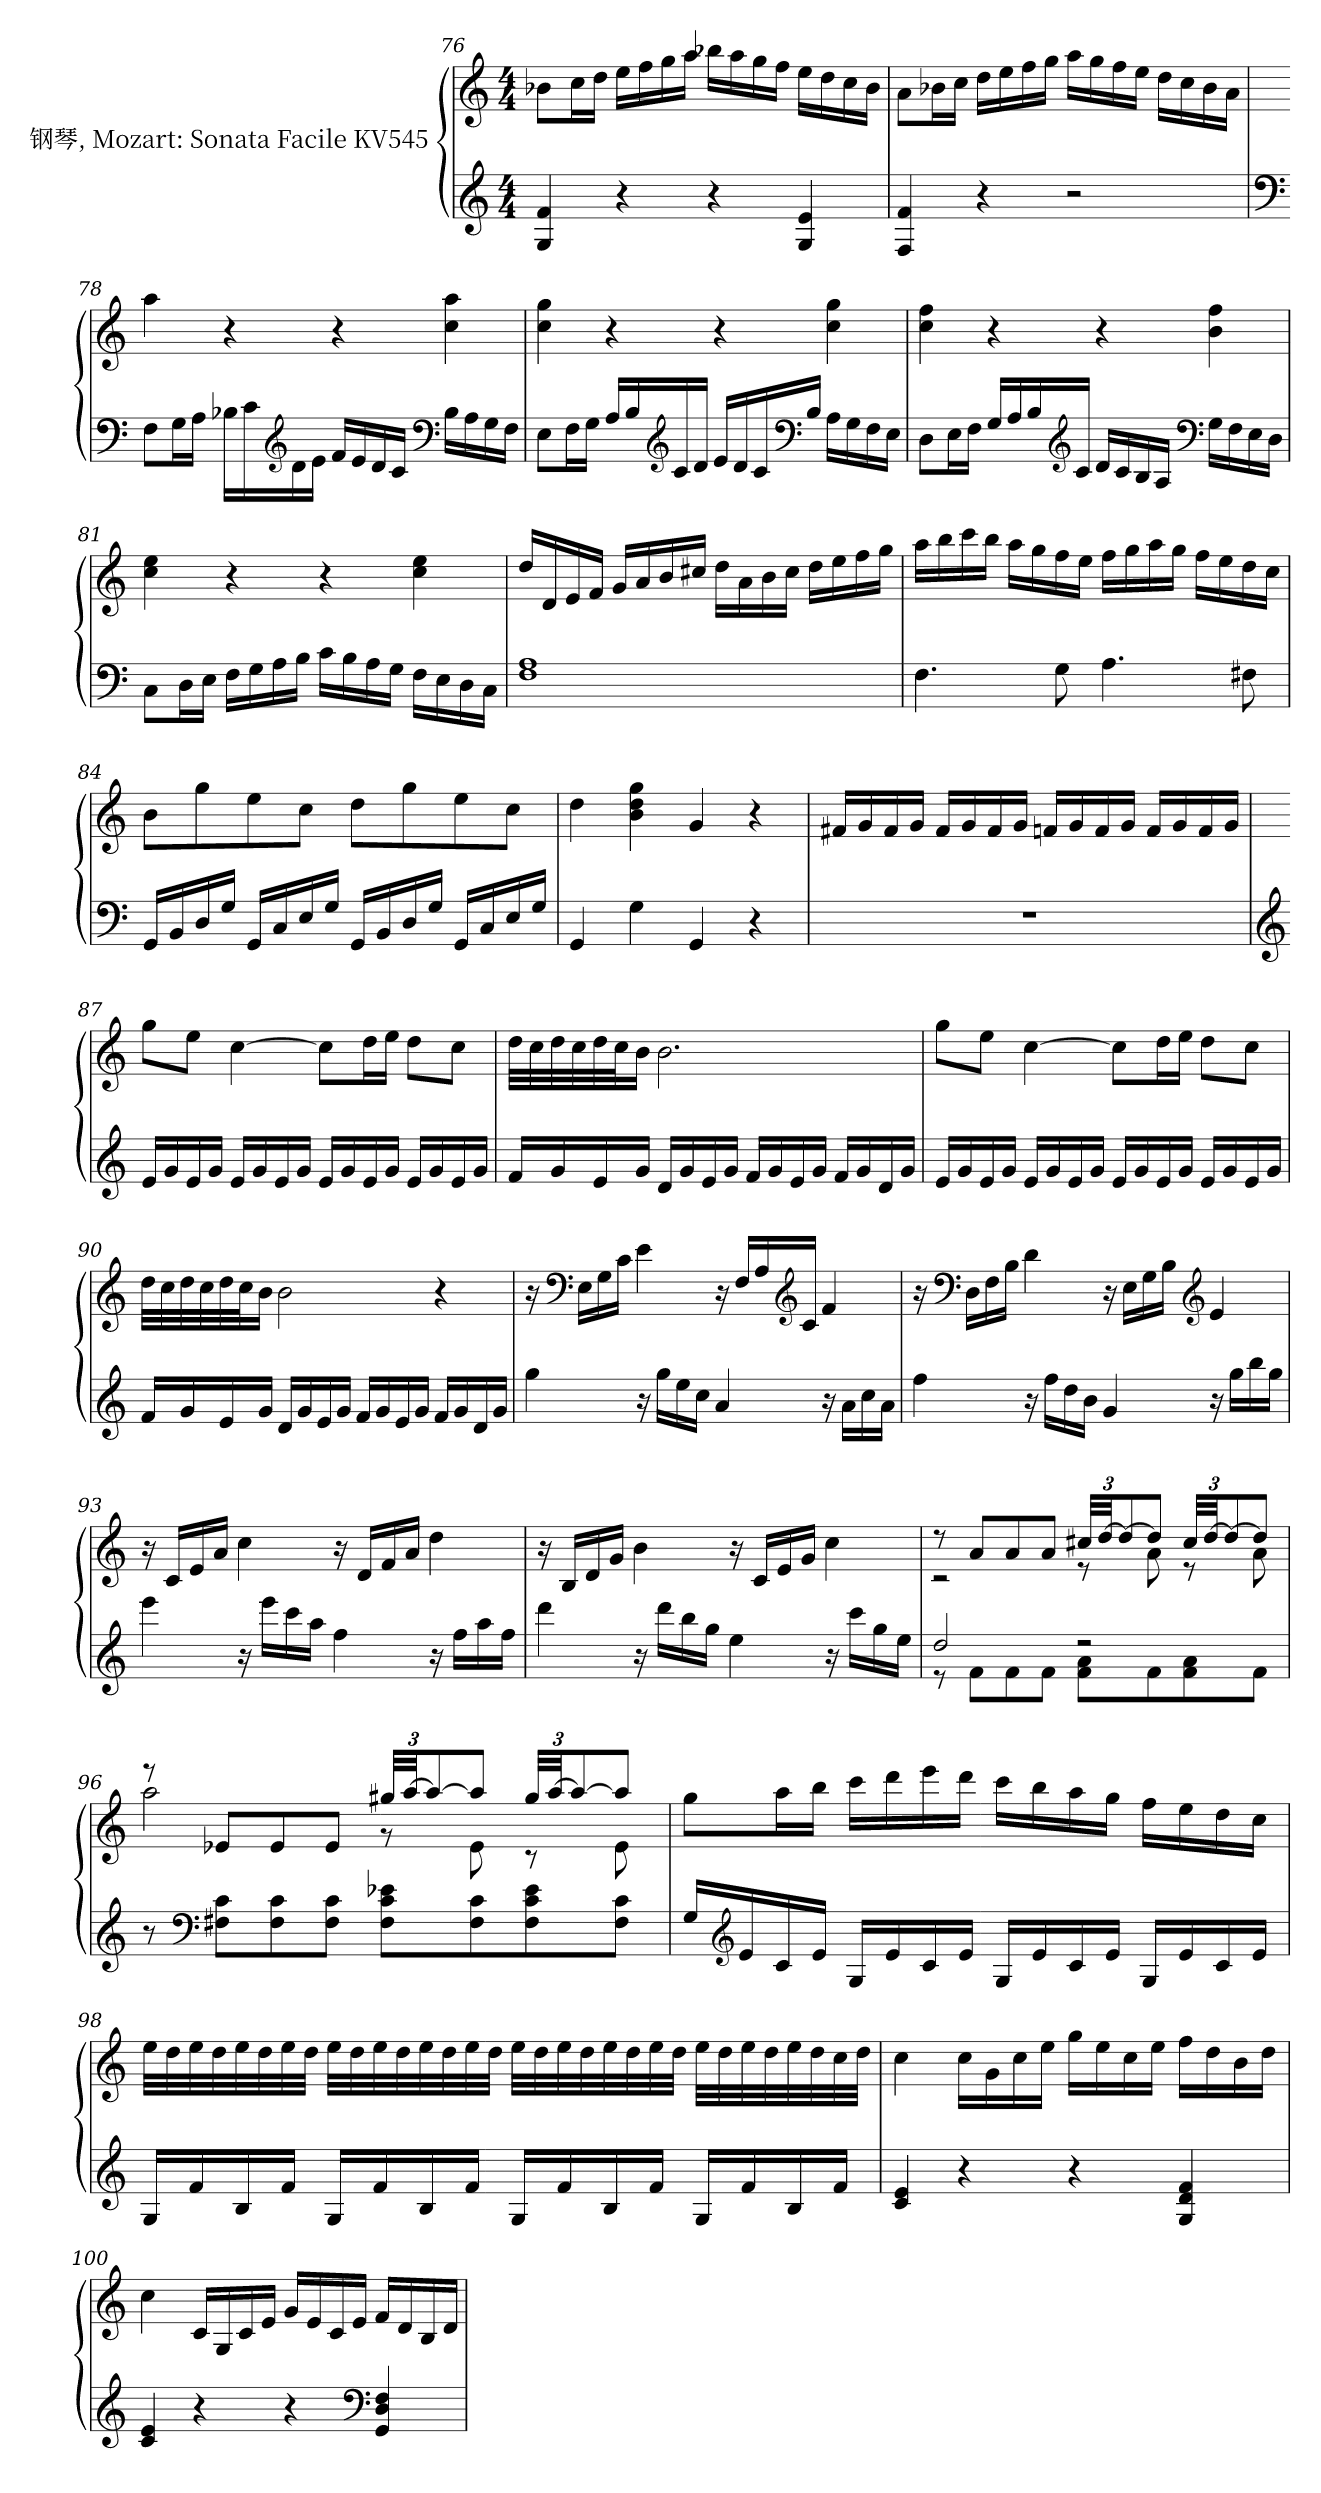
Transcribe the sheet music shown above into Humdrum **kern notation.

**kern	**kern
*part1	*part1
*staff2	*staff1
*I"钢琴, Mozart: Sonata Facile KV545	*
*clefG2	*clefG2
*k[]	*k[]
*M4/4	*M4/4
=76	=76
4G/ 4f/	8b-X\L
.	16cc\L
.	16dd\JJ
4r	16ee\LL
.	16ff\
.	16gg\
.	16aa\JJ
4r	16bb-X\LL
.	16aa\
.	16gg\
.	16ff\JJ
4G/ 4e/	16ee\LL
.	16dd\
.	16cc\
.	16b-\JJ
!!LO:LB:g=z
=77	=77
4F/ 4f/	8a\L
.	16b-X\L
.	16cc\JJ
4r	16dd\LL
.	16ee\
.	16ff\
.	16gg\JJ
2r	16aa\LL
.	16gg\
.	16ff\
.	16ee\JJ
.	16dd\LL
.	16cc\
.	16b-\
.	16a\JJ
=78	=78
*clefF4	*
8F\L	4aa\
16G\L	.
16A\JJ	.
16B-X\LL	4r
16c\	.
*clefG2	*
16d\	.
16e\JJ	.
16f/LL	4r
16e/	.
16d/	.
16c/JJ	.
*clefF4	*
16B-\LL	4cc\ 4aa\
16A\	.
16G\	.
16F\JJ	.
!!LO:LB:g=z
=79	=79
8E\L	4cc\ 4gg\
16F\L	.
16G\JJ	.
16A/LL	4r
16B/	.
*clefG2	*
16c/	.
16d/JJ	.
16e/LL	4r
16d/	.
16c/	.
*clefF4	*
16B/JJ	.
16A\LL	4cc\ 4gg\
16G\	.
16F\	.
16E\JJ	.
=80	=80
8D\L	4cc\ 4ff\
16E\L	.
16F\JJ	.
16G/LL	4r
16A/	.
16B/	.
*clefG2	*
16c/JJ	.
16d/LL	4r
16c/	.
16B/	.
16A/JJ	.
*clefF4	*
16G\LL	4b\ 4ff\
16F\	.
16E\	.
16D\JJ	.
!!LO:LB:g=z
=81	=81
8C\L	4cc\ 4ee\
16D\L	.
16E\JJ	.
16F\LL	4r
16G\	.
16A\	.
16B\JJ	.
16c\LL	4r
16B\	.
16A\	.
16G\JJ	.
16F\LL	4cc\ 4ee\
16E\	.
16D\	.
16C\JJ	.
=82	=82
1F 1A	16dd/LL
.	16d/
.	16e/
.	16f/JJ
.	16g/LL
.	16a/
.	16b/
.	16cc#X/JJ
.	16dd\LL
.	16a\
.	16b\
.	16cc#\JJ
.	16dd\LL
.	16ee\
.	16ff\
.	16gg\JJ
!!LO:PB:g=z
=83	=83
4.F\	16aa\LL
.	16bb\
.	16ccc\
.	16bb\JJ
.	16aa\LL
.	16gg\
8G\	16ff\
.	16ee\JJ
4.A\	16ff\LL
.	16gg\
.	16aa\
.	16gg\JJ
.	16ff\LL
.	16ee\
8F#X\	16dd\
.	16cc\JJ
=84	=84
16GG/LL	8b\L
16BB/	.
16D/	8gg\
16G/JJ	.
16GG/LL	8ee\
16C/	.
16E/	8cc\J
16G/JJ	.
16GG/LL	8dd\L
16BB/	.
16D/	8gg\
16G/JJ	.
16GG/LL	8ee\
16C/	.
16E/	8cc\J
16G/JJ	.
=85	=85
4GG/	4dd\
4G\	4b\ 4dd\ 4gg\
4GG/	4g/
4r	4r
!!LO:LB:g=z
=86	=86
1r	16f#X/LL
.	16g/
.	16f#/
.	16g/JJ
.	16f#/LL
.	16g/
.	16f#/
.	16g/JJ
.	16fn/LL
.	16g/
.	16f/
.	16g/JJ
.	16f/LL
.	16g/
.	16f/
.	16g/JJ
=87	=87
*clefG2	*
16e/LL	8gg\L
16g/	.
16e/	8ee\J
16g/JJ	.
16e/LL	[4cc\
16g/	.
16e/	.
16g/JJ	.
16e/LL	8cc\L]
16g/	.
16e/	16dd\L
16g/JJ	16ee\JJ
16e/LL	8dd\L
16g/	.
16e/	8cc\J
16g/JJ	.
!!LO:LB:g=z
=88	=88
16f/LL	32dd\LLL
.	32cc\
16g/	32dd\
.	32cc\
16e/	32dd\
.	32cc\J
16g/JJ	16b\JJ
16d/LL	2.b\
16g/	.
16e/	.
16g/JJ	.
16f/LL	.
16g/	.
16e/	.
16g/JJ	.
16f/LL	.
16g/	.
16d/	.
16g/JJ	.
=89	=89
16e/LL	8gg\L
16g/	.
16e/	8ee\J
16g/JJ	.
16e/LL	[4cc\
16g/	.
16e/	.
16g/JJ	.
16e/LL	8cc\L]
16g/	.
16e/	16dd\L
16g/JJ	16ee\JJ
16e/LL	8dd\L
16g/	.
16e/	8cc\J
16g/JJ	.
!!LO:LB:g=z
=90	=90
16f/LL	32dd\LLL
.	32cc\
16g/	32dd\
.	32cc\
16e/	32dd\
.	32cc\J
16g/JJ	16b\JJ
16d/LL	2b\
16g/	.
16e/	.
16g/JJ	.
16f/LL	.
16g/	.
16e/	.
16g/JJ	.
16f/LL	4r
16g/	.
16d/	.
16g/JJ	.
=91	=91
4gg\	16r
*	*clefF4
.	16E\LL
.	16G\
.	16c\JJ
16r	4e\
16gg\LL	.
16ee\	.
16cc\JJ	.
4a/	16r
.	16F/LL
.	16A/
*	*clefG2
.	16c/JJ
16r	4f/
16a\LL	.
16cc\	.
16a\JJ	.
!!LO:LB:g=z
=92	=92
4ff\	16r
*	*clefF4
.	16D\LL
.	16F\
.	16B\JJ
16r	4d\
16ff\LL	.
16dd\	.
16b\JJ	.
4g/	16r
.	16E\LL
.	16G\
.	16B\JJ
*	*clefG2
16r	4e/
16gg\LL	.
16bb\	.
16gg\JJ	.
=93	=93
4eee\	16r
.	16c/LL
.	16e/
.	16a/JJ
16r	4cc\
16eee\LL	.
16ccc\	.
16aa\JJ	.
4ff\	16r
.	16d/LL
.	16f/
.	16a/JJ
16r	4dd\
16ff\LL	.
16aa\	.
16ff\JJ	.
!!LO:LB:g=z
=94	=94
4ddd\	16r
.	16B/LL
.	16d/
.	16g/JJ
16r	4b\
16ddd\LL	.
16bb\	.
16gg\JJ	.
4ee\	16r
.	16c/LL
.	16e/
.	16g/JJ
16r	4cc\
16ccc\LL	.
16gg\	.
16ee\JJ	.
=95	=95
*^	*^
2dd/	8r	8r	2r
.	8f\L	8a/L	.
.	8f\	8a/	.
.	8f\J	8a/J	.
*	*	*Xbrackettup	*
2r	8f\ 8a\L	48cc#X/LLL	8r
.	.	[48dd/JJ	.
.	.	12dd/_	.
.	8f\	8dd/J]	8a\
.	8f\ 8a\	48cc#/LLL	8r
.	.	[48dd/JJ	.
.	.	12dd/_	.
.	8f\J	8dd/J]	8a\
*v	*v	*	*
!!LO:PB:g=z	!!
=96	=96	=96
8r	8r	2aa\
*clefF4	*	*
8F#X\ 8c\L	8e-X/L	.
8F#\ 8c\	8e-/	.
8F#\ 8c\J	8e-/J	.
8F#\ 8c\ 8e-X\L	48gg#X/LLL	8r
.	[48aa/JJ	.
.	12aa/_	.
8F#\ 8c\	8aa/J]	8e-\
8F#\ 8c\ 8e-\	48gg#/LLL	8r
.	[48aa/JJ	.
.	12aa/_	.
8F#\ 8c\J	8aa/J]	8e-\
*	*v	*v
=97	=97
16G/LL	8gg\L
*clefG2	*
16e/	.
16c/	16aa\L
16e/JJ	16bb\JJ
16G/LL	16ccc\LL
16e/	16ddd\
16c/	16eee\
16e/JJ	16ddd\JJ
16G/LL	16ccc\LL
16e/	16bb\
16c/	16aa\
16e/JJ	16gg\JJ
16G/LL	16ff\LL
16e/	16ee\
16c/	16dd\
16e/JJ	16cc\JJ
!!LO:LB:g=z
=98	=98
16G/LL	32ee\LLL
.	32dd\
16f/	32ee\
.	32dd\
16B/	32ee\
.	32dd\
16f/JJ	32ee\
.	32dd\JJJ
16G/LL	32ee\LLL
.	32dd\
16f/	32ee\
.	32dd\
16B/	32ee\
.	32dd\
16f/JJ	32ee\
.	32dd\JJJ
16G/LL	32ee\LLL
.	32dd\
16f/	32ee\
.	32dd\
16B/	32ee\
.	32dd\
16f/JJ	32ee\
.	32dd\JJJ
16G/LL	32ee\LLL
.	32dd\
16f/	32ee\
.	32dd\
16B/	32ee\
.	32dd\
16f/JJ	32cc\
.	32dd\JJJ
=99	=99
4c/ 4e/	4cc\
4r	16cc\LL
.	16g\
.	16cc\
.	16ee\JJ
4r	16gg\LL
.	16ee\
.	16cc\
.	16ee\JJ
4G/ 4d/ 4f/	16ff\LL
.	16dd\
.	16b\
.	16dd\JJ
!!LO:LB:g=z
=100	=100
4c/ 4e/	4cc\
4r	16c/LL
.	16G/
.	16c/
.	16e/JJ
4r	16g/LL
.	16e/
.	16c/
.	16e/JJ
*clefF4	*
4GG/ 4D/ 4F/	16f/LL
.	16d/
.	16B/
.	16d/JJ
=	=
*-	*-
